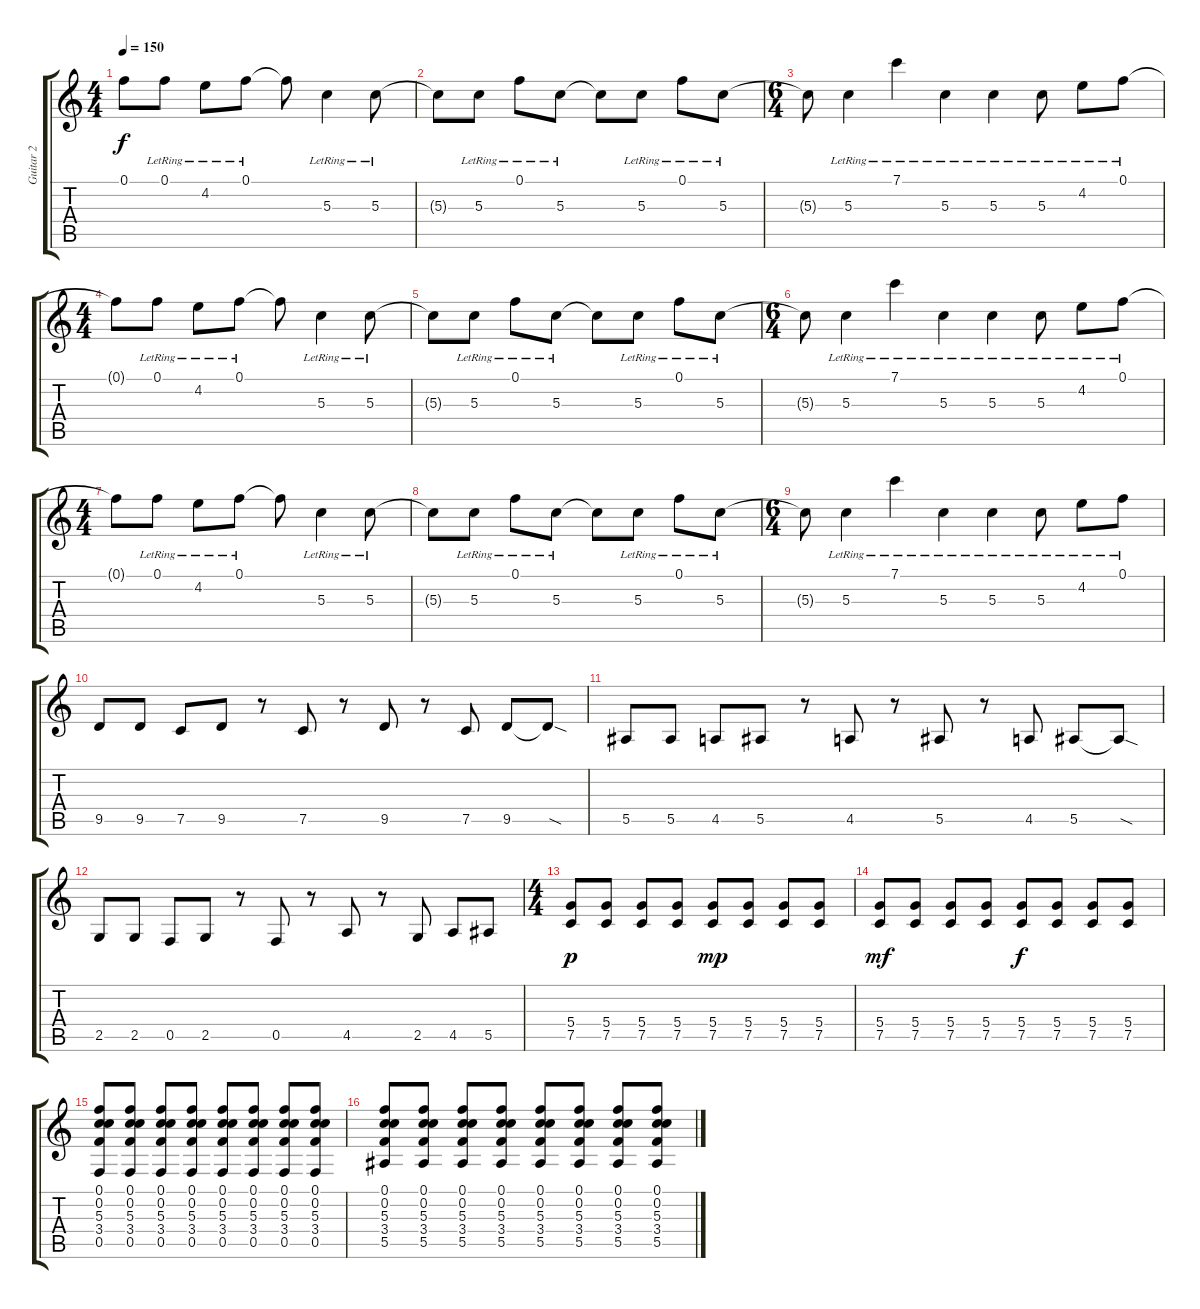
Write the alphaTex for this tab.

\track ("Guitar 2" "Guitar 2") {instrument overdrivenguitar}
\staff {score tabs}
\tuning (F4 C4 G3 D3 F2 C2) {hide}
\ts (4 4)
\tempo 150
\clef g2
\ks c
0.1{t}.8{dy f instrument overdrivenguitar} 0.1{lr}.8 4.2{lr}.8 0.1{lr}.8 0.1{t}.8 5.3{lr}.4 5.3{lr}.8 |
5.3{t}.8 5.3{lr}.8 0.1{lr}.8 5.3{lr}.8 5.3{t}.8 5.3{lr}.8 0.1{lr}.8 5.3{lr}.8 |
\ts (6 4)
5.3{t}.8 5.3{lr}.4 7.1{lr}.4 5.3{lr}.4 5.3{lr}.4 5.3{lr}.8 4.2{lr}.8 0.1{lr}.8 |
\ts (4 4)
0.1{t}.8{instrument overdrivenguitar} 0.1{lr}.8 4.2{lr}.8 0.1{lr}.8 0.1{t}.8 5.3{lr}.4 5.3{lr}.8 |
5.3{t}.8 5.3{lr}.8 0.1{lr}.8 5.3{lr}.8 5.3{t}.8 5.3{lr}.8 0.1{lr}.8 5.3{lr}.8 |
\ts (6 4)
5.3{t}.8 5.3{lr}.4 7.1{lr}.4 5.3{lr}.4 5.3{lr}.4 5.3{lr}.8 4.2{lr}.8 0.1{lr}.8 |
\ts (4 4)
0.1{t}.8{instrument overdrivenguitar} 0.1{lr}.8 4.2{lr}.8 0.1{lr}.8 0.1{t}.8 5.3{lr}.4 5.3{lr}.8 |
5.3{t}.8 5.3{lr}.8 0.1{lr}.8 5.3{lr}.8 5.3{t}.8 5.3{lr}.8 0.1{lr}.8 5.3{lr}.8 |
\ts (6 4)
5.3{t}.8 5.3{lr}.4 7.1{lr}.4 5.3{lr}.4 5.3{lr}.4 5.3{lr}.8 4.2{lr}.8 0.1{lr}.8 |
9.5.8{instrument overdrivenguitar} 9.5.8 7.5.8 9.5.8 r.8 7.5.8 r.8 9.5.8 r.8 7.5.8 9.5.8 9.5{sod t}.8 |
5.5.8 5.5.8 4.5.8 5.5.8 r.8 4.5.8 r.8 5.5.8 r.8 4.5.8 5.5.8 5.5{sod t}.8 |
2.5.8 2.5.8 0.5.8 2.5.8 r.8 0.5.8 r.8 4.5.8 r.8 2.5.8 4.5.8 5.5.8 |
\ts (4 4)
(5.4 7.5).8{dy p} (5.4 7.5).8 (5.4 7.5).8 (5.4 7.5).8 (5.4 7.5).8{dy mp} (5.4 7.5).8 (5.4 7.5).8 (5.4 7.5).8 |
(5.4 7.5).8{dy mf} (5.4 7.5).8 (5.4 7.5).8 (5.4 7.5).8 (5.4 7.5).8{dy f} (5.4 7.5).8 (5.4 7.5).8 (5.4 7.5).8 |
(0.1 0.2 5.3 3.4 0.5).8 (0.1 0.2 5.3 3.4 0.5).8 (0.1 0.2 5.3 3.4 0.5).8 (0.1 0.2 5.3 3.4 0.5).8 (0.1 0.2 5.3 3.4 0.5).8 (0.1 0.2 5.3 3.4 0.5).8 (0.1 0.2 5.3 3.4 0.5).8 (0.1 0.2 5.3 3.4 0.5).8 |
(0.1 0.2 5.3 3.4 5.5).8 (0.1 0.2 5.3 3.4 5.5).8 (0.1 0.2 5.3 3.4 5.5).8 (0.1 0.2 5.3 3.4 5.5).8 (0.1 0.2 5.3 3.4 5.5).8 (0.1 0.2 5.3 3.4 5.5).8 (0.1 0.2 5.3 3.4 5.5).8 (0.1 0.2 5.3 3.4 5.5).8
